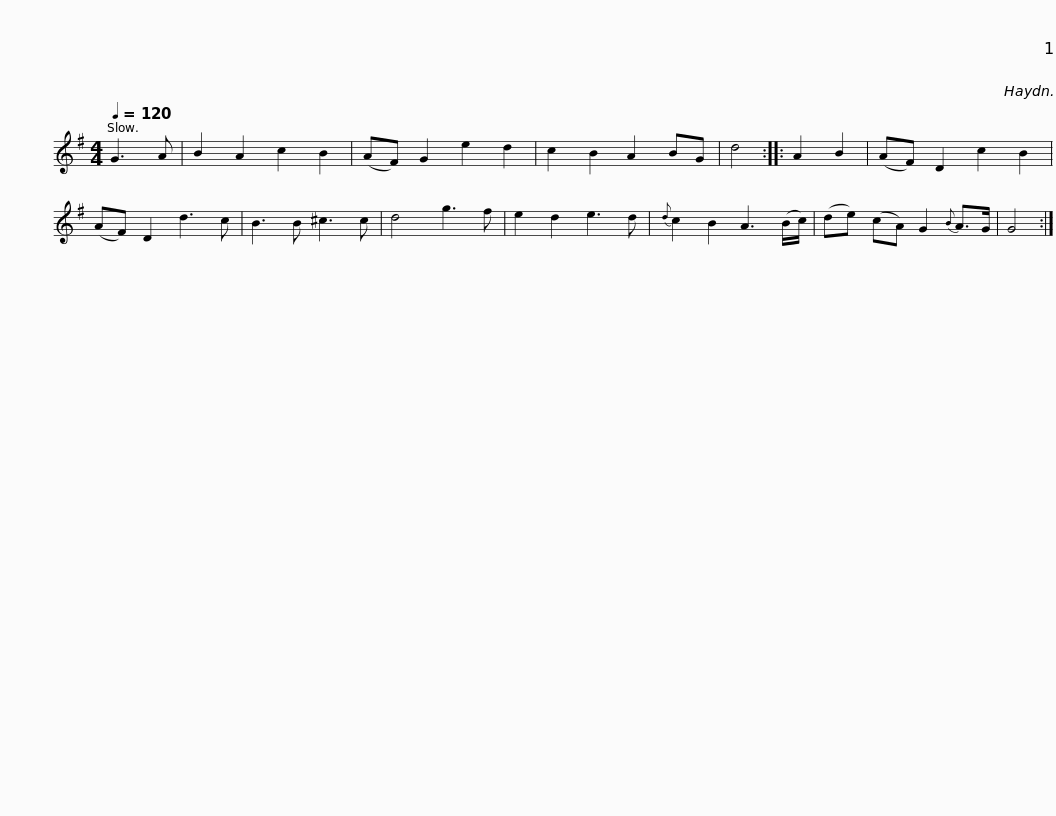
X:1
L:1/8
Q:1/4=120
M:4/4
I:linebreak $
K:G
V:1 treble
V:1
 G3 A | B2 A2 c2 B2 | (AF) G2 e2 d2 | c2 B2 A2 BG | d4 :: %5
 A2 B2 | (AF) D2 c2 B2 | (AF) D2 d3 c | B3 B ^c3 c | d4 g3 f |$ %10
 e2 d2 e3 d |{d} c2 B2 A3 (B/c/) | (de) (cA) G2{B} A>G | G4 :| %14
